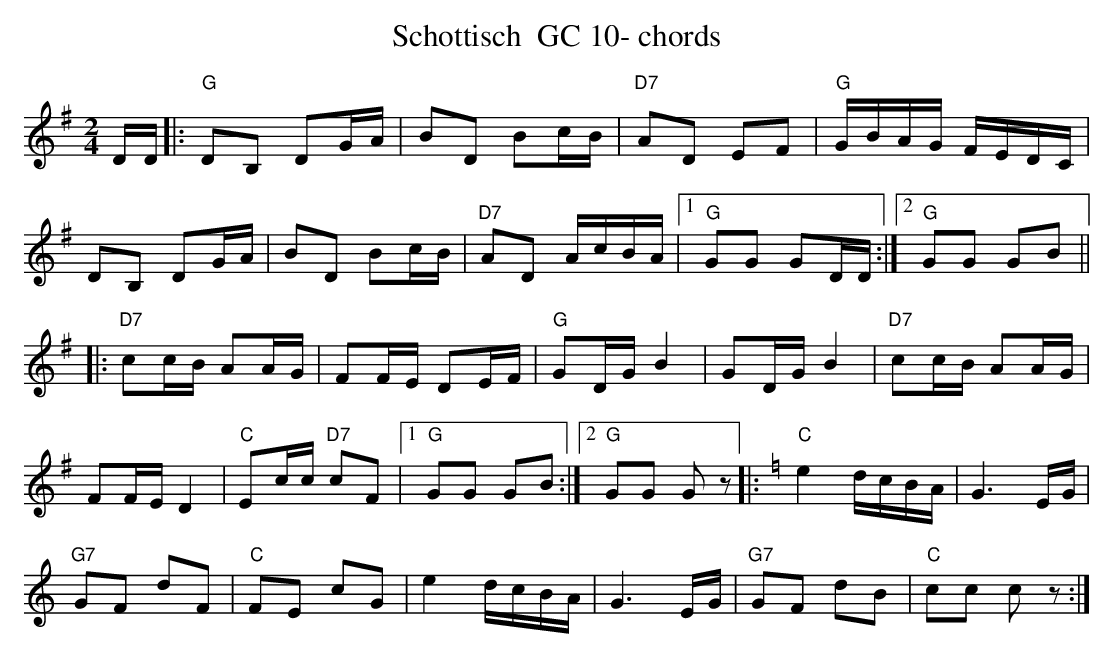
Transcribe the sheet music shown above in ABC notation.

X:1
T:Schottisch  GC 10- chords
M:2/4
L:1/16
K:Gmaj%%MIDI gchordon
DD |:"G"D2B,2 D2GA | B2D2 B2cB | "D7"A2D2 E2F2 | "G"GBAG FEDC |
D2B,2 D2GA | B2D2 B2cB | "D7"A2D2 AcBA |1 "G"G2G2 G2DD :|2 "G"G2G2 G2B2 ||
|: "D7"c2cB A2AG | F2FE D2EF | "G"G2DGB4 | G2DGB4 | "D7"c2cB A2AG |
F2FED4 | "C"E2cc "D7"c2F2 |1 "G"G2G2 G2B2 :|2 "G"G2G2 G2z2 |: [K:Cmaj] "C"e4 dcBA | G6EG |
"G7"G2F2 d2F2 | "C"F2E2 c2G2 | e4dcBA | G6EG | "G7"G2F2 d2B2 | "C"c2c2 c2z2 :|
